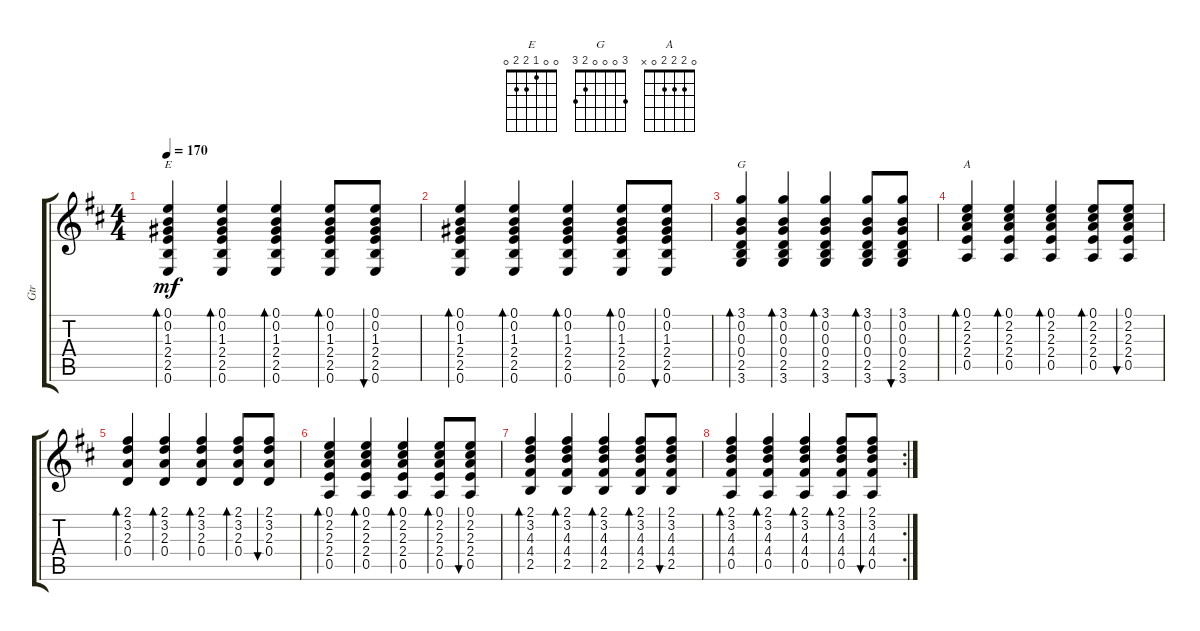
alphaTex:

\track ("Gtr" "Gtr") {instrument acousticguitarsteel}
\staff {score tabs}
\tuning (E4 B3 G3 D3 A2 E2) {hide}
\chord ("E" 0 0 1 2 2 0)
\chord ("G" 3 0 0 0 2 3)
\chord ("A" 0 2 2 2 0 x)
\ts (4 4)
\tempo 170
\clef g2
\ks d
(0.1 0.2 1.3 2.4 2.5 0.6).4{bd 60 ch "E" dy mf} (0.1 0.2 1.3 2.4 2.5 0.6).4{bd 60} (0.1 0.2 1.3 2.4 2.5 0.6).4{bd 60} (0.1 0.2 1.3 2.4 2.5 0.6).8{bd 60} (0.1 0.2 1.3 2.4 2.5 0.6).8{bu 60} |
(0.1 0.2 1.3 2.4 2.5 0.6).4{bd 60} (0.1 0.2 1.3 2.4 2.5 0.6).4{bd 60} (0.1 0.2 1.3 2.4 2.5 0.6).4{bd 60} (0.1 0.2 1.3 2.4 2.5 0.6).8{bd 60} (0.1 0.2 1.3 2.4 2.5 0.6).8{bu 60} |
(3.1 0.2 0.3 0.4 2.5 3.6).4{bd 60 ch "G"} (3.1 0.2 0.3 0.4 2.5 3.6).4{bd 60} (3.1 0.2 0.3 0.4 2.5 3.6).4{bd 60} (3.1 0.2 0.3 0.4 2.5 3.6).8{bd 60} (3.1 0.2 0.3 0.4 2.5 3.6).8{bu 60} |
(0.1 2.2 2.3 2.4 0.5).4{bd 60 ch "A"} (0.1 2.2 2.3 2.4 0.5).4{bd 60} (0.1 2.2 2.3 2.4 0.5).4{bd 60} (0.1 2.2 2.3 2.4 0.5).8{bd 60} (0.1 2.2 2.3 2.4 0.5).8{bu 60} |
(2.1 3.2 2.3 0.4).4{bd 60} (2.1 3.2 2.3 0.4).4{bd 60} (2.1 3.2 2.3 0.4).4{bd 60} (2.1 3.2 2.3 0.4).8{bd 60} (2.1 3.2 2.3 0.4).8{bu 60} |
(0.1 2.2 2.3 2.4 0.5).4{bd 60} (0.1 2.2 2.3 2.4 0.5).4{bd 60} (0.1 2.2 2.3 2.4 0.5).4{bd 60} (0.1 2.2 2.3 2.4 0.5).8{bd 60} (0.1 2.2 2.3 2.4 0.5).8{bu 60} |
(2.1 3.2 4.3 4.4 2.5).4{bd 60} (2.1 3.2 4.3 4.4 2.5).4{bd 60} (2.1 3.2 4.3 4.4 2.5).4{bd 60} (2.1 3.2 4.3 4.4 2.5).8{bd 60} (2.1 3.2 4.3 4.4 2.5).8{bu 60} |
\rc 2
(2.1 3.2 4.3 4.4 0.5).4{bd 60} (2.1 3.2 4.3 4.4 0.5).4{bd 60} (2.1 3.2 4.3 4.4 0.5).4{bd 60} (2.1 3.2 4.3 4.4 0.5).8{bd 60} (2.1 3.2 4.3 4.4 0.5).8{bu 60}
